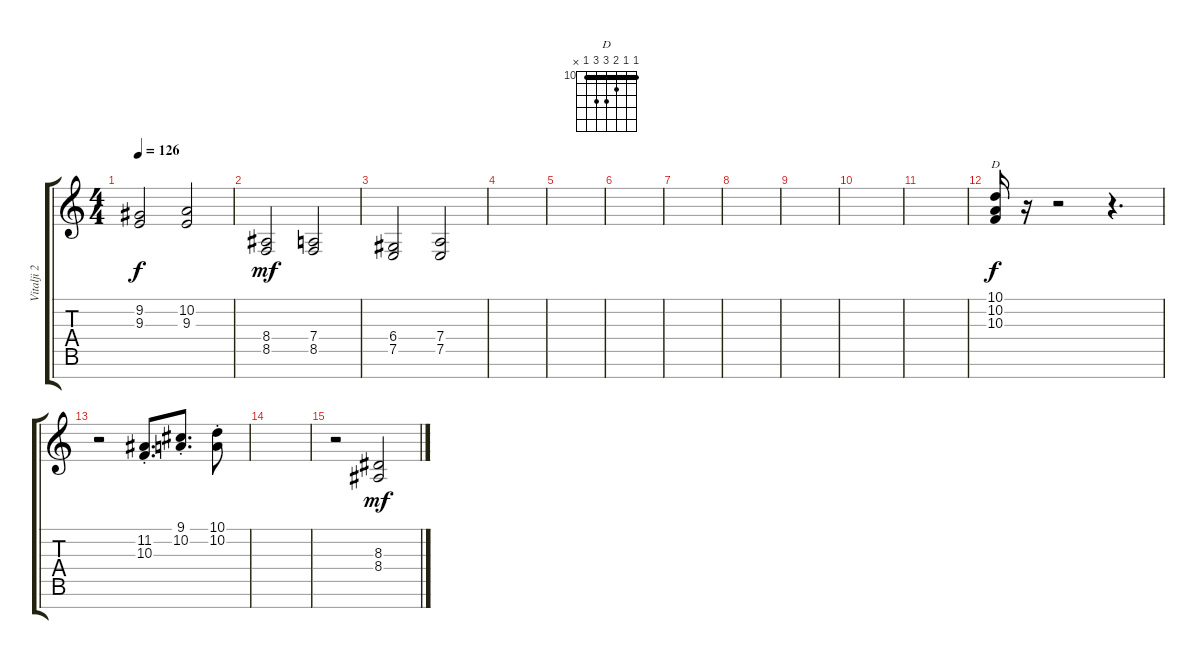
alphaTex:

\track ("Vitalji 2" "Vitalji 2") {instrument stringensemble1}
\staff {score tabs}
\tuning (E4 B3 G3 D3 A2 E2 B1) {hide}
\chord ("D" 10 10 11 12 12 10 x) {firstfret 10 barre 10}
\ts (4 4)
\tempo 126
\clef g2
\ks c
(9.2 9.3).2{dy f} (10.2 9.3).2 |
(8.4 8.5).2{dy mf} (7.4 8.5).2 |
(6.4 7.5).2 (7.4 7.5).2 |
|
|
|
|
|
|
|
|
(10.1 10.2 10.3).16{ch "D" dy f} r.16 r.2 r.4{d} |
r.2 (11.2{st} 10.3{st}).8{d} (9.1{st} 10.2{st}).8{d} (10.1{st} 10.2{st}).8 |
|
r.2 (8.3 8.4).2{dy mf}
